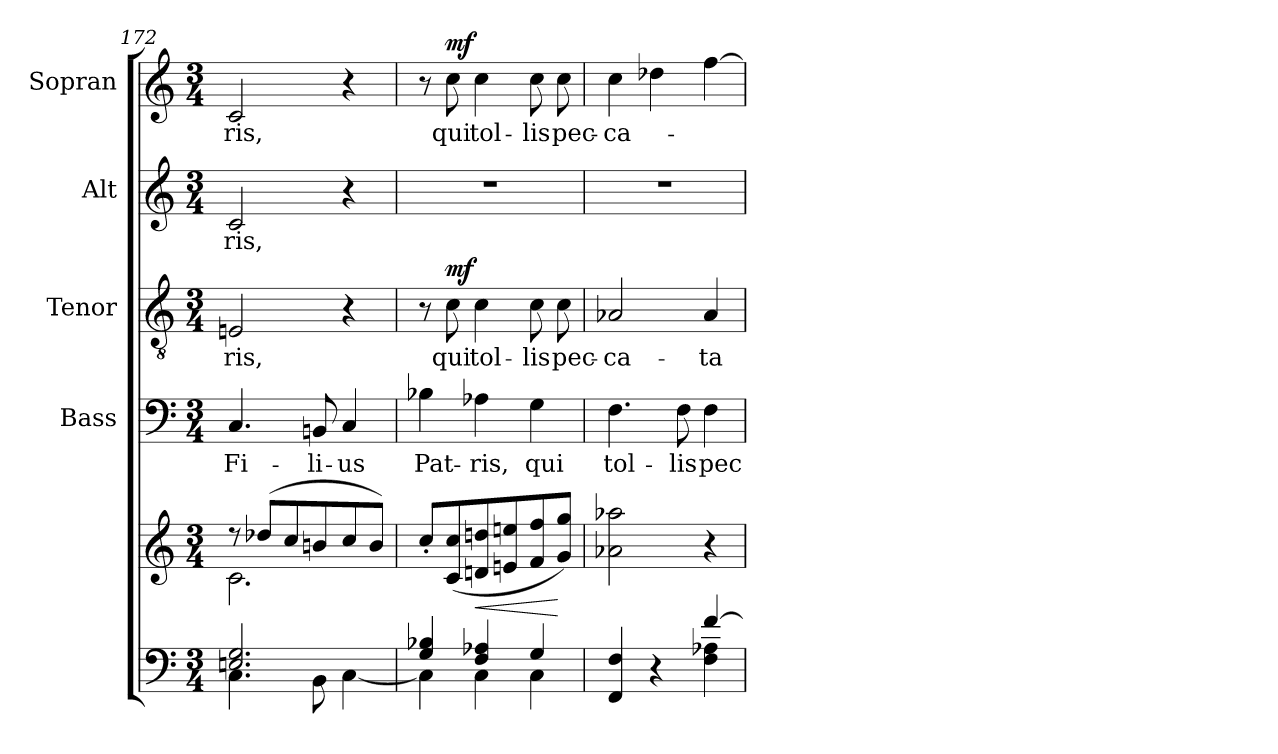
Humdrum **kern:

**kern	**kern	**dynam	**kern	**text	**kern	**text	**dynam	**kern	**text	**kern	**text	**dynam
*part5	*part5	*part5	*part4	*part4	*part3	*part3	*part3	*part2	*part2	*part1	*part1	*part1
*staff6	*staff5	*staff5/6	*staff4	*staff4	*staff3	*staff3	*staff3	*staff2	*staff2	*staff1	*staff1	*staff1
*	*	*	*I"Bass	*	*I"Tenor	*	*	*I"Alt	*	*I"Sopran	*	*
*	*	*	*I'B.	*	*I'T.	*	*	*I'A.	*	*I'S.	*	*
*clefF4	*clefG2	*	*clefF4	*	*clefGv2	*	*	*clefG2	*	*clefG2	*	*
*k[]	*k[]	*	*k[]	*	*k[]	*	*	*k[]	*	*k[]	*	*
*C:	*C:	*	*C:	*	*C:	*	*	*C:	*	*C:	*	*
*M3/4	*M3/4	*	*M3/4	*	*M3/4	*	*	*M3/4	*	*M3/4	*	*
=172	=172	=172	=172	=172	=172	=172	=172	=172	=172	=172	=172	=172
*^	*^	*	*	*	*	*	*	*	*	*	*	*
!	!	!	!	!	!	!LO:LY:b	!	!LO:LY:b	!	!	!LO:LY:b	!	!LO:LY:b	!
2.En/ 2.G/	4.C\	8rdd	2.c\	.	4.C/	Fi-	2En/	-ris,	.	2c/	-ris,	2c/	-ris,	.
.	.	(>8dd-X/L	.	.	.	.	.	.	.	.	.	.	.	.
.	.	8cc/	.	.	.	.	.	.	.	.	.	.	.	.
!	!	!	!	!	!	!LO:LY:b	!	!	!	!	!	!	!	!
.	8BB\	8bn/	.	.	8BBn/	-li-	.	.	.	.	.	.	.	.
!	!	!	!	!	!	!LO:LY:b	!	!	!	!	!	!	!	!
.	[<4C\	8cc/	.	.	4C/	-us	4r	.	.	4r	.	4r	.	.
.	.	8b/J)	.	.	.	.	.	.	.	.	.	.	.	.
*	*	*v	*v	*	*	*	*	*	*	*	*	*	*	*
=173	=173	=173	=173	=173	=173	=173	=173	=173	=173	=173	=173	=173	=173
!	!	!	!	!	!LO:LY:b	!	!	!	!	!	!	!	!
4G/ 4B-X/	4C\]	8cc'</L	.	4B-X\	Pat-	8r	.	.	2.r	.	8r	.	.
!	!	!	!	!	!	!	!LO:LY:b	!LO:DY:a	!	!	!	!LO:LY:b	!LO:DY:a
.	.	(<8c/ 8cc/	.	.	.	8c\	qui	mf	.	.	8cc\	qui	mf
!	!	!	!LO:HP:b	!	!LO:LY:b	!	!LO:LY:b	!	!	!	!	!LO:LY:b	!
4F/ 4A-X/	4C\	8dn/ 8ddn/	<	4A-X\	-ris,	4c\	tol-	.	.	.	4cc\	tol-	.
.	.	8en/ 8een/	.	.	.	.	.	.	.	.	.	.	.
!	!	!	!	!	!LO:LY:b	!	!LO:LY:b	!	!	!	!	!LO:LY:b	!
4G/	4C\	8f/ 8ff/	.	4G\	qui	8c\	-lis	.	.	.	8cc\	-lis	.
!	!	!	!	!	!	!	!LO:LY:b	!	!	!	!	!LO:LY:b	!
.	.	8g/ 8gg/J)	[	.	.	8c\	pec-	.	.	.	8cc\	pec-	.
=174	=174	=174	=174	=174	=174	=174	=174	=174	=174	=174	=174	=174	=174
!	!	!	!	!	!LO:LY:b	!	!LO:LY:b	!	!	!	!	!LO:LY:b	!
4FF/ 4F/	2ryy	2a-X\ 2aa-X\	.	4.F\	tol-	2A-X/	-ca-	.	2.r	.	4cc\	-ca-	.
4r	.	.	.	.	.	.	.	.	.	.	4dd-X\	.	.
!	!	!	!	!	!LO:LY:b	!	!	!	!	!	!	!	!
.	.	.	.	8F\	-lis	.	.	.	.	.	.	.	.
!	!	!	!	!	!LO:LY:b	!	!LO:LY:b	!	!	!	!	!	!
[>4f/	4F\ 4A-X\	4r	.	4F\	pec-	4A-/	-ta	.	.	.	[4ff\	.	.
*v	*v	*	*	*	*	*	*	*	*	*	*	*	*
=	=	=	=	=	=	=	=	=	=	=	=	=
*-	*-	*-	*-	*-	*-	*-	*-	*-	*-	*-	*-	*-
